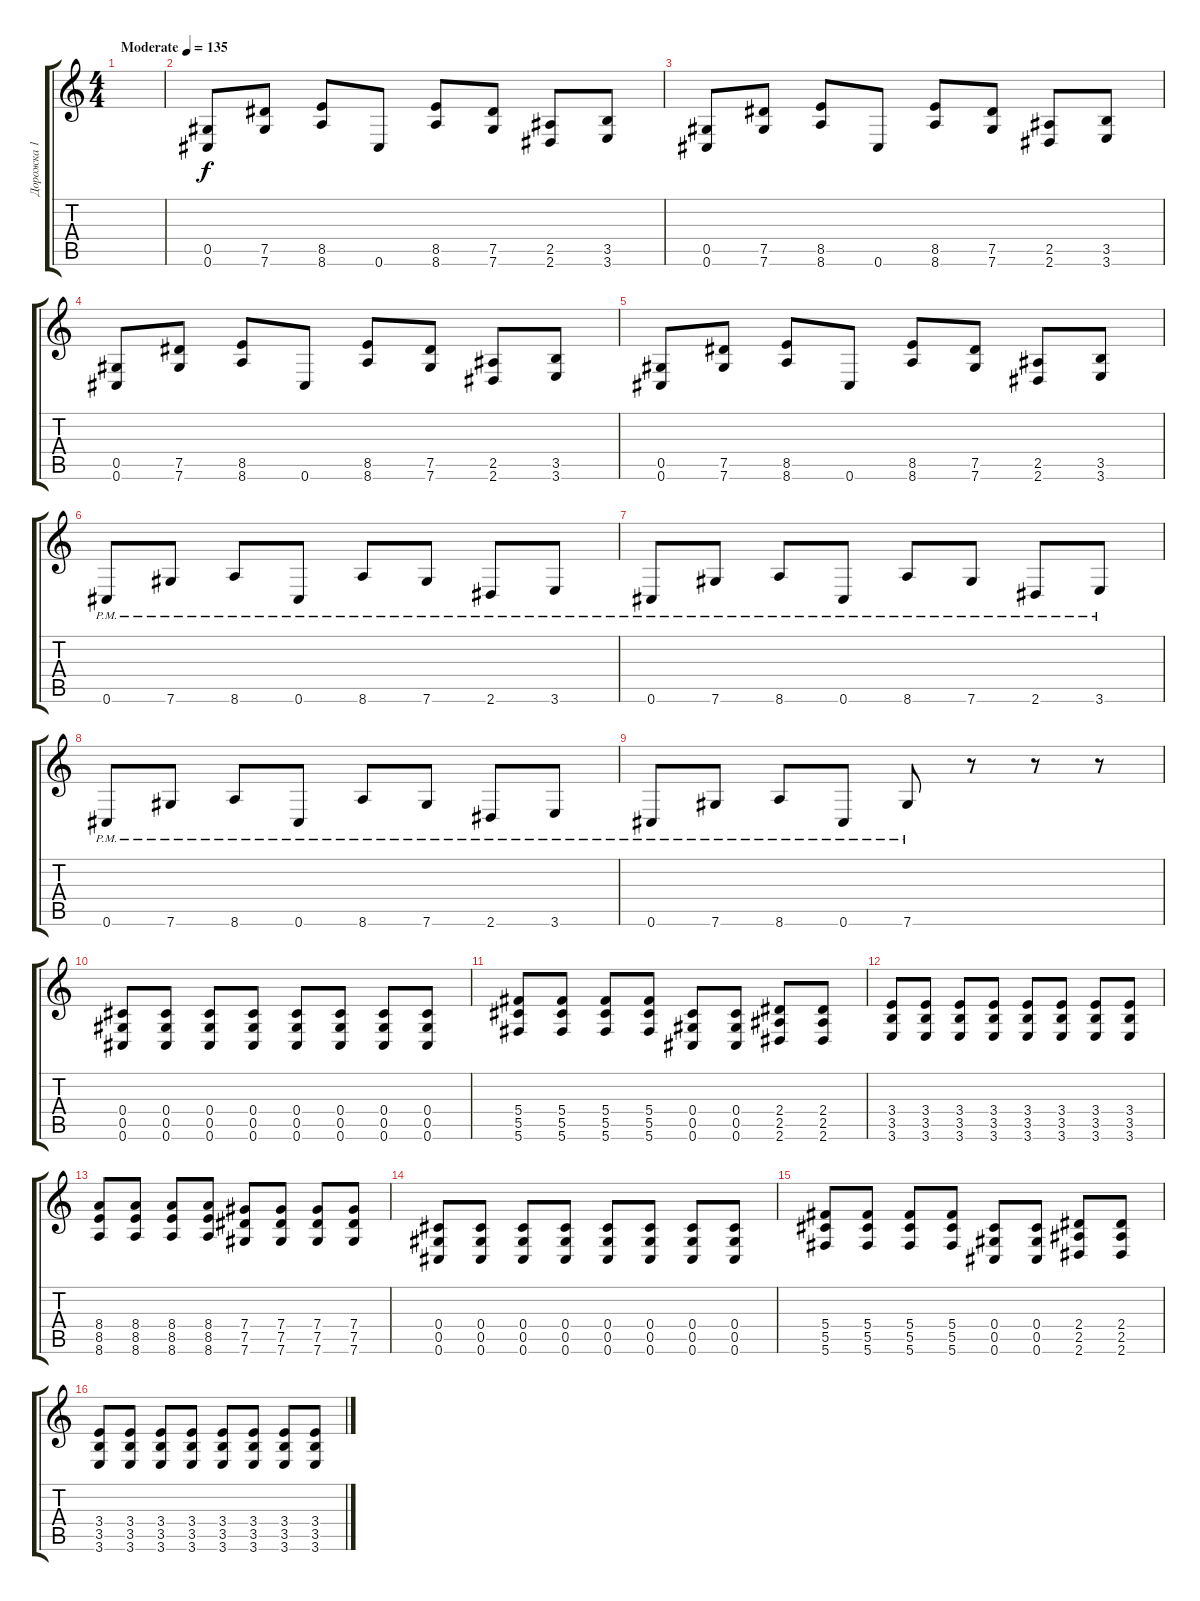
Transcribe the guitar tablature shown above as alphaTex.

\track ("Дорожка 1" "Дорожка 1") {instrument overdrivenguitar}
\staff {score tabs}
\tuning (Eb4 Bb3 Gb3 Db3 Ab2 Db2) {hide}
\ts (4 4)
\tempo (135 "Moderate")
\clef g2
\ks c
|
(0.5 0.6).8 (7.5 7.6).8 (8.5 8.6).8 0.6.8 (8.5 8.6).8 (7.5 7.6).8 (2.5 2.6).8 (3.5 3.6).8 |
(0.5 0.6).8 (7.5 7.6).8 (8.5 8.6).8 0.6.8 (8.5 8.6).8 (7.5 7.6).8 (2.5 2.6).8 (3.5 3.6).8 |
(0.5 0.6).8 (7.5 7.6).8 (8.5 8.6).8 0.6.8 (8.5 8.6).8 (7.5 7.6).8 (2.5 2.6).8 (3.5 3.6).8 |
(0.5 0.6).8 (7.5 7.6).8 (8.5 8.6).8 0.6.8 (8.5 8.6).8 (7.5 7.6).8 (2.5 2.6).8 (3.5 3.6).8 |
0.6{pm}.8 7.6{pm}.8 8.6{pm}.8 0.6{pm}.8 8.6{pm}.8 7.6{pm}.8 2.6{pm}.8 3.6{pm}.8 |
0.6{pm}.8 7.6{pm}.8 8.6{pm}.8 0.6{pm}.8 8.6{pm}.8 7.6{pm}.8 2.6{pm}.8 3.6{pm}.8 |
0.6{pm}.8 7.6{pm}.8 8.6{pm}.8 0.6{pm}.8 8.6{pm}.8 7.6{pm}.8 2.6{pm}.8 3.6{pm}.8 |
0.6{pm}.8 7.6{pm}.8 8.6{pm}.8 0.6{pm}.8 7.6{pm}.8 r.8 r.8 r.8 |
(0.4 0.5 0.6).8 (0.4 0.5 0.6).8 (0.4 0.5 0.6).8 (0.4 0.5 0.6).8 (0.4 0.5 0.6).8 (0.4 0.5 0.6).8 (0.4 0.5 0.6).8 (0.4 0.5 0.6).8 |
(5.4 5.5 5.6).8 (5.4 5.5 5.6).8 (5.4 5.5 5.6).8 (5.4 5.5 5.6).8 (0.4 0.5 0.6).8 (0.4 0.5 0.6).8 (2.4 2.5 2.6).8 (2.4 2.5 2.6).8 |
(3.4 3.5 3.6).8 (3.4 3.5 3.6).8 (3.4 3.5 3.6).8 (3.4 3.5 3.6).8 (3.4 3.5 3.6).8 (3.4 3.5 3.6).8 (3.4 3.5 3.6).8 (3.4 3.5 3.6).8 |
(8.4 8.5 8.6).8 (8.4 8.5 8.6).8 (8.4 8.5 8.6).8 (8.4 8.5 8.6).8 (7.4 7.5 7.6).8 (7.4 7.5 7.6).8 (7.4 7.5 7.6).8 (7.4 7.5 7.6).8 |
(0.4 0.5 0.6).8 (0.4 0.5 0.6).8 (0.4 0.5 0.6).8 (0.4 0.5 0.6).8 (0.4 0.5 0.6).8 (0.4 0.5 0.6).8 (0.4 0.5 0.6).8 (0.4 0.5 0.6).8 |
(5.4 5.5 5.6).8 (5.4 5.5 5.6).8 (5.4 5.5 5.6).8 (5.4 5.5 5.6).8 (0.4 0.5 0.6).8 (0.4 0.5 0.6).8 (2.4 2.5 2.6).8 (2.4 2.5 2.6).8 |
(3.4 3.5 3.6).8 (3.4 3.5 3.6).8 (3.4 3.5 3.6).8 (3.4 3.5 3.6).8 (3.4 3.5 3.6).8 (3.4 3.5 3.6).8 (3.4 3.5 3.6).8 (3.4 3.5 3.6).8
